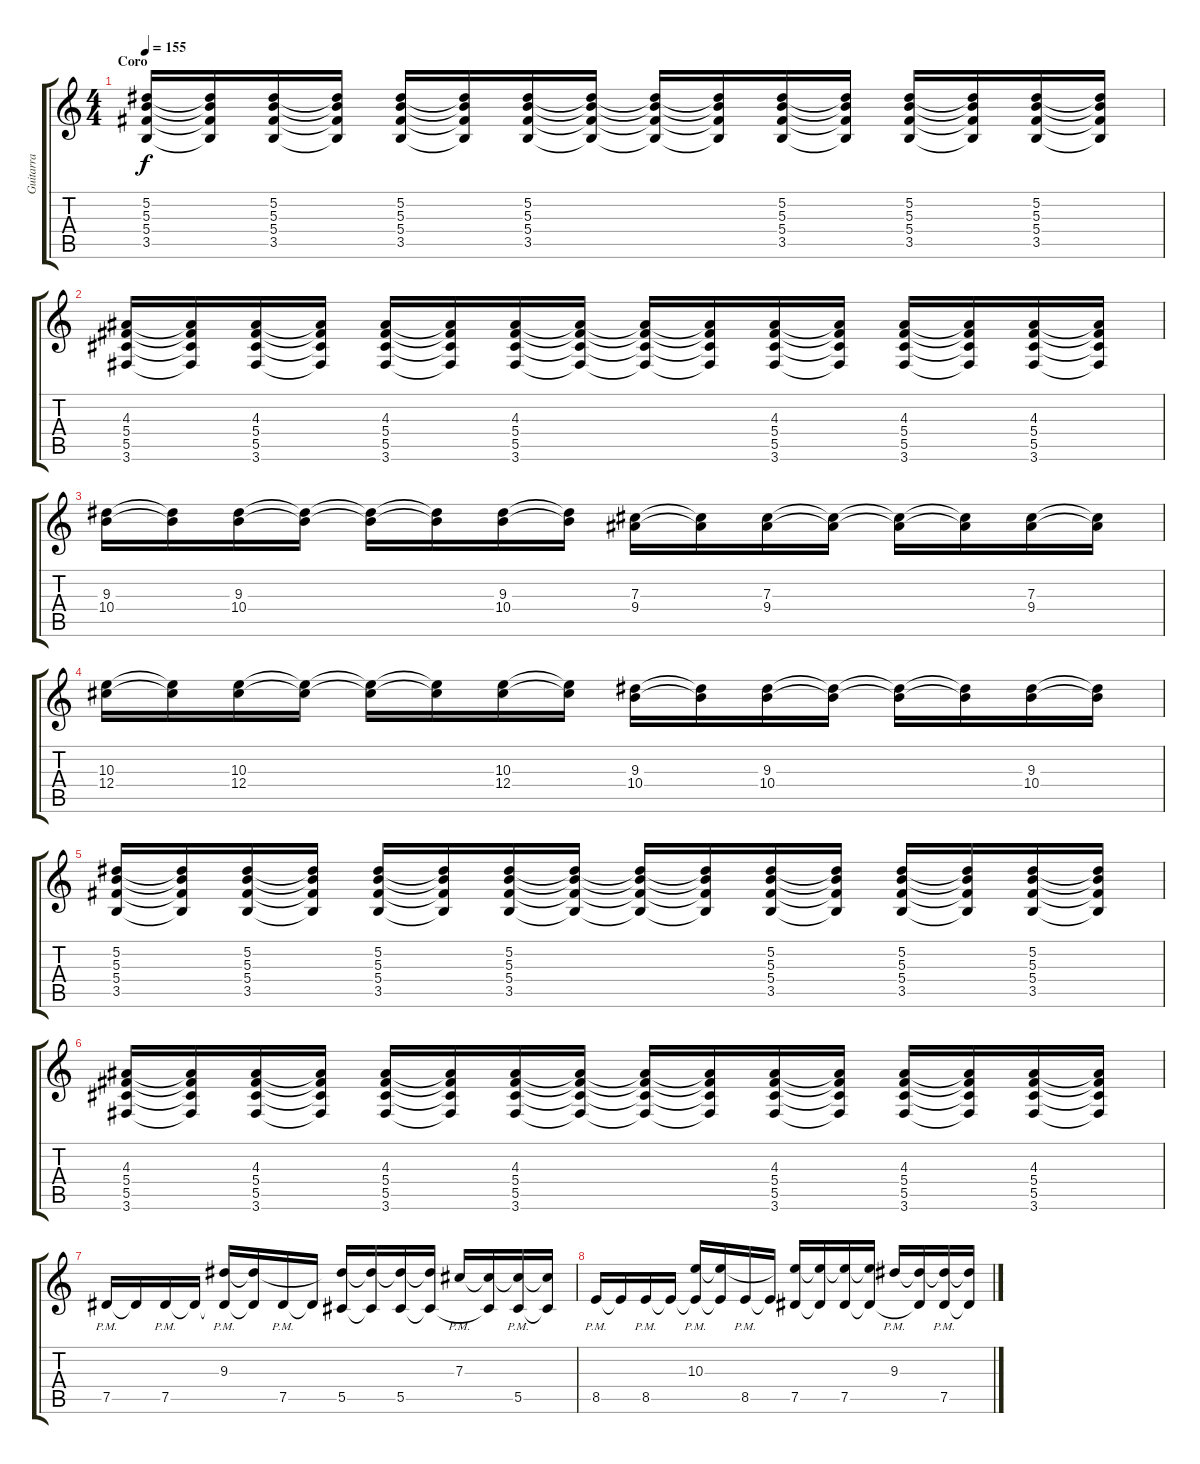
\track ("Guitarra" "Guitarra") {instrument electricguitarjazz}
\staff {score tabs}
\tuning (Eb4 Bb3 Gb3 Db3 Ab2 Eb2) {hide}
\ts (4 4)
\section ("" "Coro")
\tempo 155
\clef g2
\ks c
(5.2 5.3 5.4 3.5).16{dy f} (5.2{t} 5.3{t} 5.4{t} 3.5{t}).16 (5.2 5.3 5.4 3.5).16 (5.2{t} 5.3{t} 5.4{t} 3.5{t}).16 (5.2 5.3 5.4 3.5).16 (5.2{t} 5.3{t} 5.4{t} 3.5{t}).16 (5.2 5.3 5.4 3.5).16 (5.2{t} 5.3{t} 5.4{t} 3.5{t}).16 (5.2{t} 5.3{t} 5.4{t} 3.5{t}).16 (5.2{t} 5.3{t} 5.4{t} 3.5{t}).16 (5.2 5.3 5.4 3.5).16 (5.2{t} 5.3{t} 5.4{t} 3.5{t}).16 (5.2 5.3 5.4 3.5).16 (5.2{t} 5.3{t} 5.4{t} 3.5{t}).16 (5.2 5.3 5.4 3.5).16 (5.2{t} 5.3{t} 5.4{t} 3.5{t}).16 |
(4.3 5.4 5.5 3.6).16 (4.3{t} 5.4{t} 5.5{t} 3.6{t}).16 (4.3 5.4 5.5 3.6).16 (4.3{t} 5.4{t} 5.5{t} 3.6{t}).16 (4.3 5.4 5.5 3.6).16 (4.3{t} 5.4{t} 5.5{t} 3.6{t}).16 (4.3 5.4 5.5 3.6).16 (4.3{t} 5.4{t} 5.5{t} 3.6{t}).16 (4.3{t} 5.4{t} 5.5{t} 3.6{t}).16 (4.3{t} 5.4{t} 5.5{t} 3.6{t}).16 (4.3 5.4 5.5 3.6).16 (4.3{t} 5.4{t} 5.5{t} 3.6{t}).16 (4.3 5.4 5.5 3.6).16 (4.3{t} 5.4{t} 5.5{t} 3.6{t}).16 (4.3 5.4 5.5 3.6).16 (4.3{t} 5.4{t} 5.5{t} 3.6{t}).16 |
(9.3 10.4).16 (9.3{t} 10.4{t}).16 (9.3 10.4).16 (9.3{t} 10.4{t}).16 (9.3{t} 10.4{t}).16 (9.3{t} 10.4{t}).16 (9.3 10.4).16 (9.3{t} 10.4{t}).16 (7.3 9.4).16 (7.3{t} 9.4{t}).16 (7.3 9.4).16 (7.3{t} 9.4{t}).16 (7.3{t} 9.4{t}).16 (7.3{t} 9.4{t}).16 (7.3 9.4).16 (7.3{t} 9.4{t}).16 |
(10.3 12.4).16 (10.3{t} 12.4{t}).16 (10.3 12.4).16 (10.3{t} 12.4{t}).16 (10.3{t} 12.4{t}).16 (10.3{t} 12.4{t}).16 (10.3 12.4).16 (10.3{t} 12.4{t}).16 (9.3 10.4).16 (9.3{t} 10.4{t}).16 (9.3 10.4).16 (9.3{t} 10.4{t}).16 (9.3{t} 10.4{t}).16 (9.3{t} 10.4{t}).16 (9.3 10.4).16 (9.3{t} 10.4{t}).16 |
(5.2 5.3 5.4 3.5).16 (5.2{t} 5.3{t} 5.4{t} 3.5{t}).16 (5.2 5.3 5.4 3.5).16 (5.2{t} 5.3{t} 5.4{t} 3.5{t}).16 (5.2 5.3 5.4 3.5).16 (5.2{t} 5.3{t} 5.4{t} 3.5{t}).16 (5.2 5.3 5.4 3.5).16 (5.2{t} 5.3{t} 5.4{t} 3.5{t}).16 (5.2{t} 5.3{t} 5.4{t} 3.5{t}).16 (5.2{t} 5.3{t} 5.4{t} 3.5{t}).16 (5.2 5.3 5.4 3.5).16 (5.2{t} 5.3{t} 5.4{t} 3.5{t}).16 (5.2 5.3 5.4 3.5).16 (5.2{t} 5.3{t} 5.4{t} 3.5{t}).16 (5.2 5.3 5.4 3.5).16 (5.2{t} 5.3{t} 5.4{t} 3.5{t}).16 |
(4.3 5.4 5.5 3.6).16 (4.3{t} 5.4{t} 5.5{t} 3.6{t}).16 (4.3 5.4 5.5 3.6).16 (4.3{t} 5.4{t} 5.5{t} 3.6{t}).16 (4.3 5.4 5.5 3.6).16 (4.3{t} 5.4{t} 5.5{t} 3.6{t}).16 (4.3 5.4 5.5 3.6).16 (4.3{t} 5.4{t} 5.5{t} 3.6{t}).16 (4.3{t} 5.4{t} 5.5{t} 3.6{t}).16 (4.3{t} 5.4{t} 5.5{t} 3.6{t}).16 (4.3 5.4 5.5 3.6).16 (4.3{t} 5.4{t} 5.5{t} 3.6{t}).16 (4.3 5.4 5.5 3.6).16 (4.3{t} 5.4{t} 5.5{t} 3.6{t}).16 (4.3 5.4 5.5 3.6).16 (4.3{t} 5.4{t} 5.5{t} 3.6{t}).16 |
7.5{pm}.16 7.5{t}.16 7.5{pm}.16 7.5{t}.16 (9.3{pm} 7.5{t}).16 (9.3{t} 7.5{t}).16 7.5{pm}.16 7.5{t}.16 (9.3{t} 5.5).16 (9.3{t} 5.5{t}).16 (9.3{t} 5.5).16 (9.3{t} 5.5{t}).16 7.3{pm}.16 (7.3{t} 5.5{t}).16 (7.3{t} 5.5{pm}).16 (7.3{t} 5.5{t}).16 |
8.5{pm}.16 8.5{t}.16 8.5{pm}.16 8.5{t}.16 (10.3{pm} 8.5{t}).16 (10.3{t} 8.5{t}).16 8.5{pm}.16 8.5{t}.16 (10.3{t} 7.5).16 (10.3{t} 7.5{t}).16 (10.3{t} 7.5).16 (10.3{t} 7.5{t}).16 9.3{pm}.16 (9.3{t} 7.5{t}).16 (9.3{t} 7.5{pm}).16 (9.3{t} 7.5{t}).16
